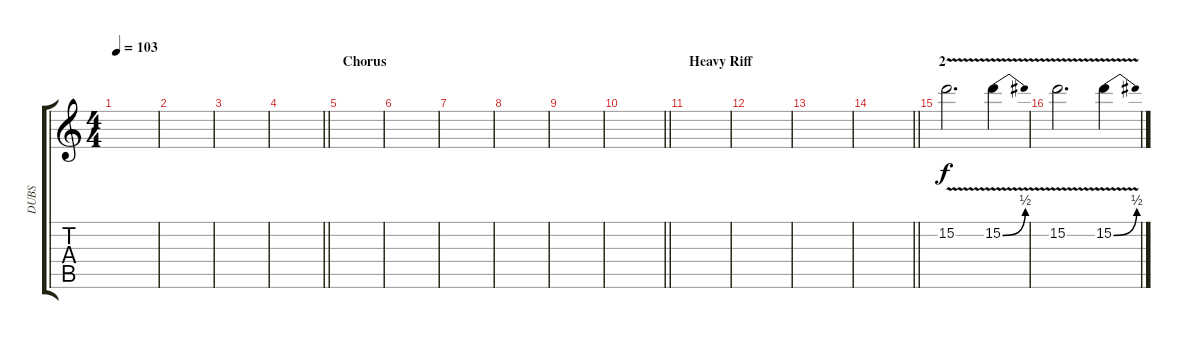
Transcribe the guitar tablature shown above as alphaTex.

\track ("DUBS" "DUBS") {instrument distortionguitar}
\staff {score tabs}
\tuning (E4 B3 G3 D3 A2 D2) {hide}
\ts (4 4)
\tempo 103
\clef g2
\ks c
|
|
|
\barLineRight lightlight
|
\section ("" "Chorus")
|
|
|
|
|
\barLineRight lightlight
|
\section ("" "Heavy Riff")
|
|
|
\barLineRight lightlight
|
\section ("" "2")
15.2{v}.2{d volume 13} 15.2{be (bend 0 0 60 2) v}.4 |
15.2{v}.2{d} 15.2{be (bend 0 0 60 2) v}.4
